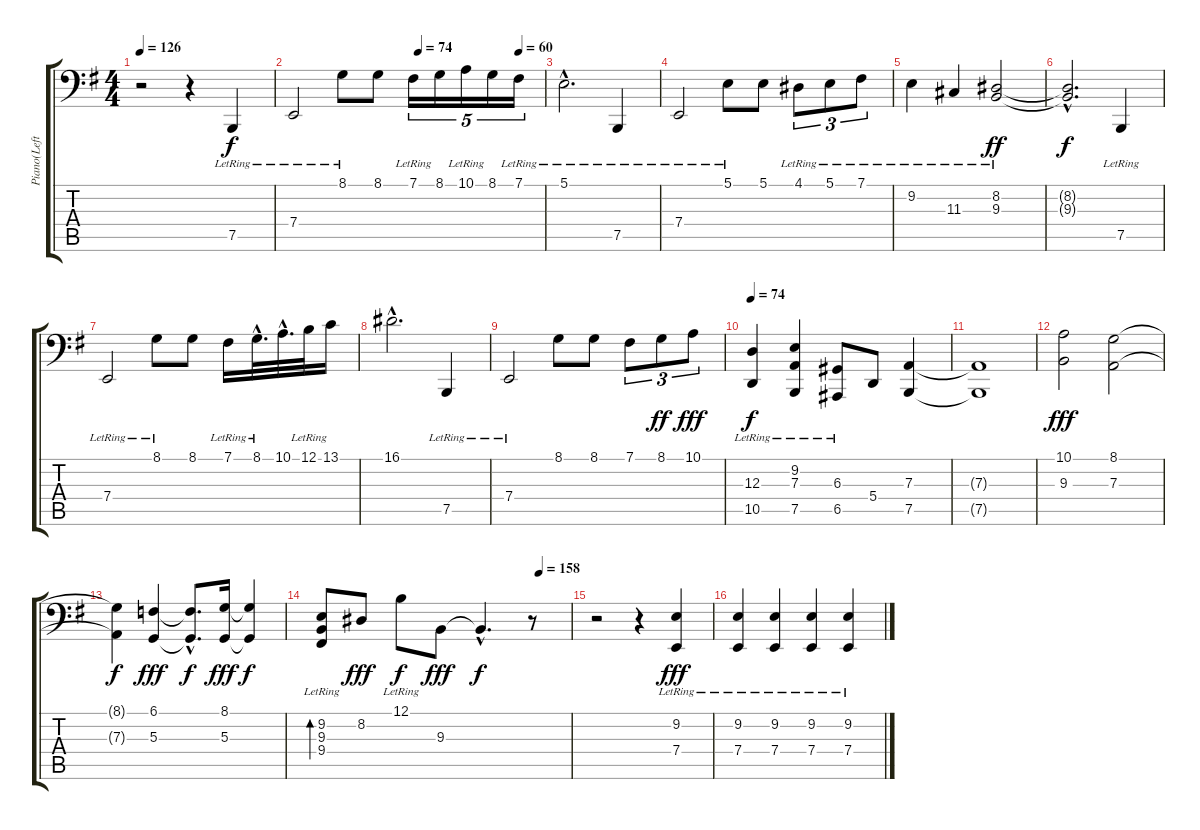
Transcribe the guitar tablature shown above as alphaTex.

\track ("Piano(LeftHand)" "Piano(Left") {instrument brightacousticpiano}
\staff {score tabs}
\tuning (B2 G2 D2 A1 E1 B0) {hide}
\ts (4 4)
\tempo 126
\tempo 60
\tempo 126
\clef f4
\ks g
r.2{dy f instrument brightacousticpiano} r.4 7.5{lr}.4 |
\tempo (74 0.5)
\tempo (60 0.9)
7.4{lr}.2 8.1{lr}.8 8.1.8 7.1{lr}.16{tu (5 4)} 8.1.16{tu (5 4)} 10.1{lr}.16{tu (5 4)} 8.1.16{tu (5 4)} 7.1{lr}.16{tu (5 4)} |
5.1{hac lr}.2{d} 7.5{lr}.4 |
7.4{lr}.2 5.1{lr}.8 5.1.8 4.1{lr}.8{tu (3 2)} 5.1{lr}.8{tu (3 2)} 7.1{lr}.8{tu (3 2)} |
9.2{lr}.4 11.3{lr}.4 (8.2{lr} 9.3{lr}).2{dy ff} |
(8.2{hac t} 9.3{hac t}).2{d dy f} 7.5{lr}.4 |
7.4{lr}.2 8.1{lr}.8 8.1.8 7.1{lr}.16 8.1{hac lr}.32{d} 10.1{hac}.32{d} 12.1{lr}.32 13.1{lr}.16 |
16.1{hac}.2{d} 7.5{lr}.4 |
7.4{lr}.2 8.1.8 8.1.8 7.1.8{tu (3 2)} 8.1.8{tu (3 2) dy ff} 10.1.8{tu (3 2) dy fff} |
\tempo 74
(12.3{lr} 10.5).4{dy f} (9.2 7.3{lr} 7.5).4 (6.3{lr} 6.5).8 5.4.8 (7.3 7.5).4 |
(7.3{t} 7.5{t}).1 |
(10.1 9.3).2{dy fff} (8.1 7.3).2 |
(8.1{t} 7.3{t}).4{dy f} (6.1 5.3).4{dy fff} (6.1{hac t} 5.3{hac t}).8{d dy f} (8.1 5.3).16{dy fff} (8.1{t} 5.3{t}).4{dy f} |
\tempo (158 0.875)
(9.2 9.3{lr} 9.4{lr}).8{bd 120} 8.2.8{dy fff} 12.1{lr}.8{dy f} 9.3.8{dy fff} 9.3{hac t}.4{d dy f} r.8 |
r.2 r.4 (9.2 7.4{lr}).4{dy fff} |
(9.2 7.4{lr}).4 (9.2 7.4{lr}).4 (9.2 7.4{lr}).4 (9.2 7.4{lr}).4
